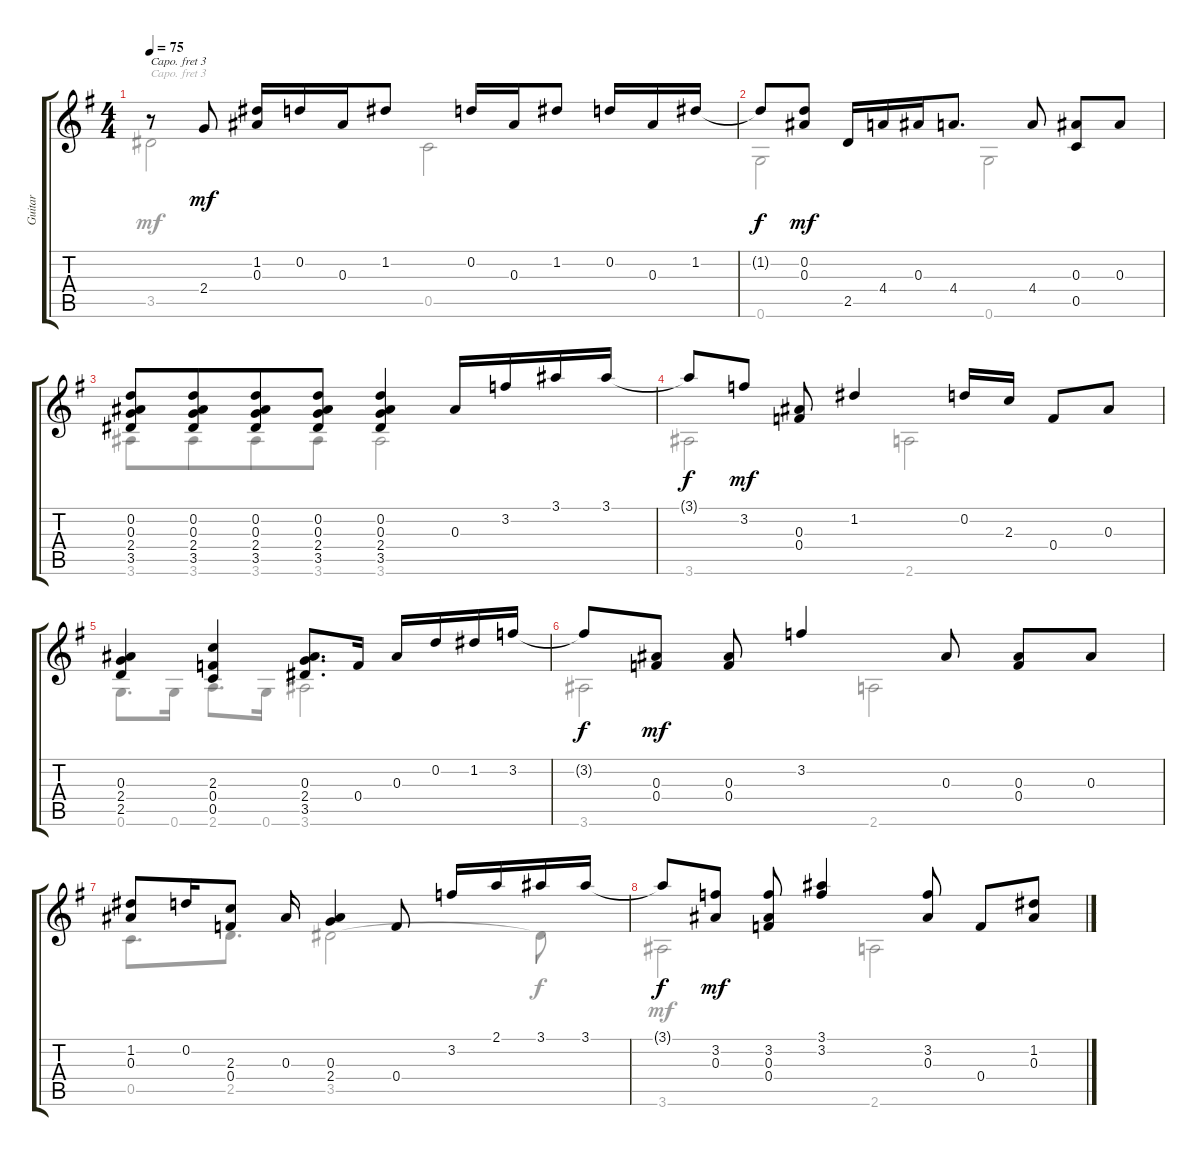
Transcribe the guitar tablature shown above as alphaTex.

\track ("Guitar" "Guitar") {instrument acousticguitarsteel}
\staff {score tabs}
\capo 3
\tuning (E4 B3 G3 D3 A2 E2) {hide}
\voice
\ts (4 4)
\tempo 75
\clef g2
\ks g
r.8{dy mf} 2.4.8 (1.2 0.3).16 0.2.16 0.3.16 1.2.8 0.2.16 0.3.16 1.2.8 0.2.16 0.3.16 1.2.16 |
1.2{t}.8{dy f} (0.2 0.3).8{dy mf} 2.5.16 4.4.16 0.3.16 4.4.8{d} 4.4.8 (0.3 0.5).8 0.3.8 |
(0.2 0.3 2.4 3.5).8 (0.2 0.3 2.4 3.5).8{beam merge} (0.2 0.3 2.4 3.5).8 (0.2 0.3 2.4 3.5).8 (0.2 0.3 2.4 3.5).4 0.3.16 3.2.16 3.1.16 3.1.16 |
3.1{t}.8{dy f} 3.2.8{dy mf} (0.3 0.4).8 1.2.4 0.2.16 2.3.16 0.4.8 0.3.8 |
(0.3 2.4 2.5).4 (2.3 0.4 0.5).4 (0.3 2.4 3.5).8{d} 0.4.16 0.3.16 0.2.16 1.2.16 3.2.16 |
3.2{t}.8{dy f} (0.3 0.4).8{dy mf} (0.3 0.4).8 3.2.4 0.3.8 (0.3 0.4).8 0.3.8 |
(1.2 0.3).8 0.2.16 (2.3 0.4).8 0.3.16 (0.3 2.4).4 0.4.8 3.2.16 2.1.16 3.1.16 3.1.16 |
3.1{t}.8{dy f} (3.2 0.3).8{dy mf} (3.2 0.3 0.4).8 (3.1 3.2).4 (3.2 0.3).8 0.4.8 (1.2 0.3).8
\voice
\clef g2
\ottava regular
\simile none
\ks g
3.5.2{dy mf} 0.5.2 |
0.6.2 0.6.2 |
3.6.8 3.6.8{beam merge} 3.6.8 3.6.8 3.6.2 |
3.6.2 2.6.2 |
0.6.8{d} 0.6.16 2.6.8{d} 0.6.16 3.6.2 |
3.6.2 2.6.2 |
0.5.8{d} 2.5.8{d} 3.5.2 3.5{t}.8{dy f} |
3.6.2{dy mf} 2.6.2
